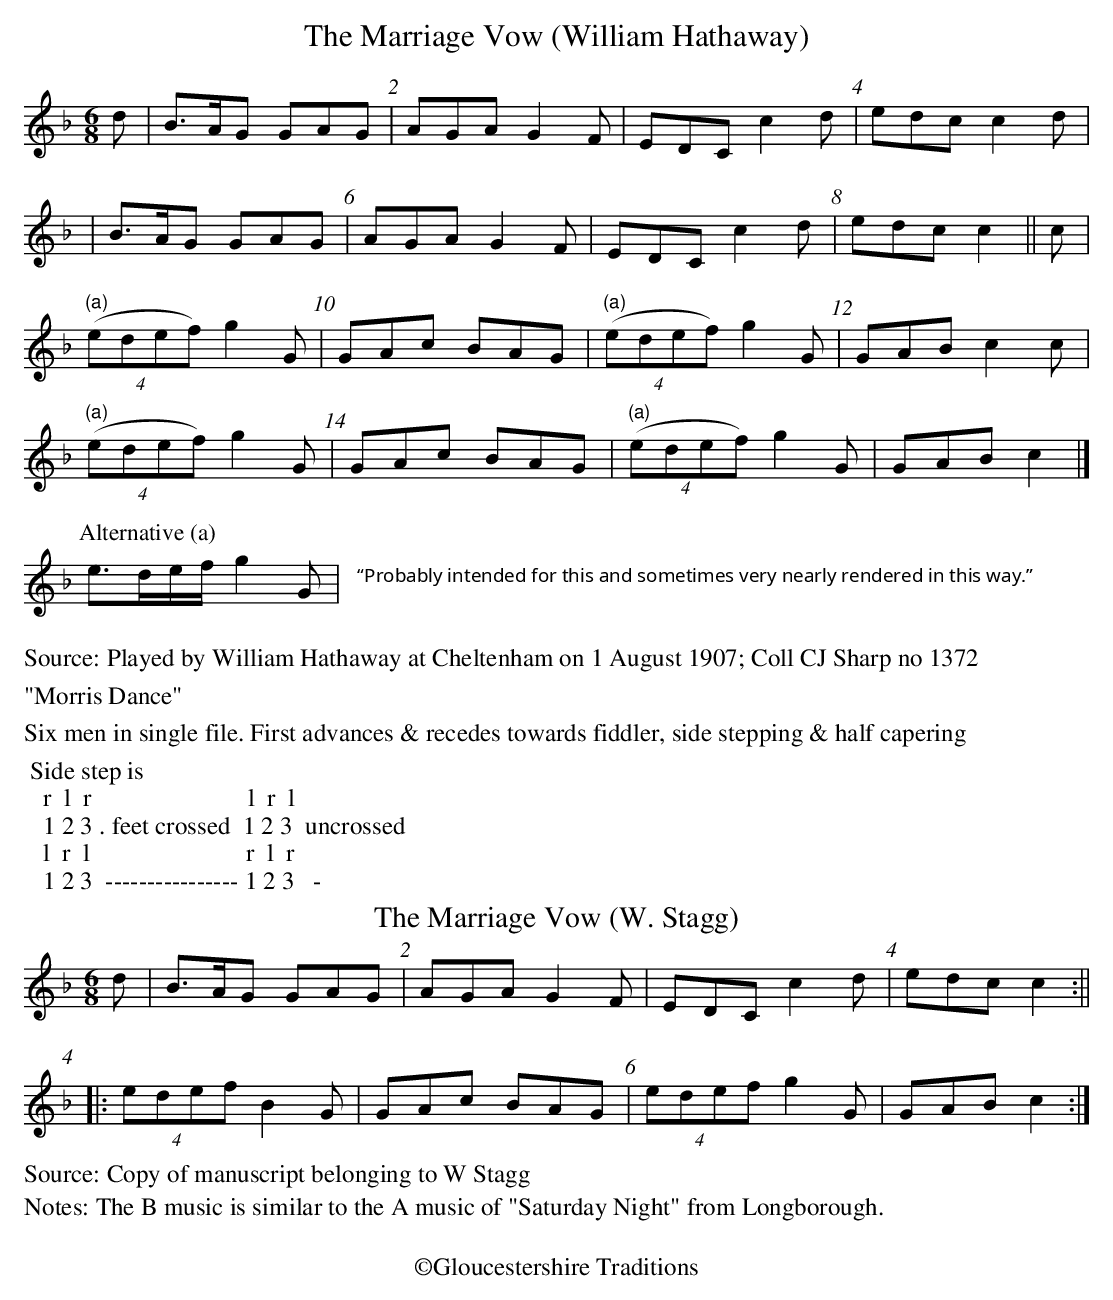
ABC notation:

X:1
T:The Marriage Vow (William Hathaway)
M:6/8
L:1/8
K:C mix
d|B>AG GAG|AGA G2F|EDC c2d|edc c2d|
|B>AG GAG|AGA G2F|EDC c2d|edc c2||c|
"^(a)"((4edef)g2G|GAc BAG|"^(a)"((4edef) g2G|GAB c2c|
"^(a)"((4edef) g2G|GAc BAG|"^(a)"((4edef) g2G\
|GAB c2|]
[P:Alternative (a)]e3/2d/e/f/ g2G"@12, 5“Probably intended for this and sometimes very nearly rendered in this way.”"|
%%text Source: Played by William Hathaway at Cheltenham on 1 August 1907; Coll CJ Sharp no 1372
%%text "Morris Dance"
%%text Six men in single file. First advances & recedes towards fiddler, side stepping & half capering
%%begintext
%% Side step is
%%   r  l  r                         l  r  l
%%   1 2 3 . feet crossed  1 2 3  uncrossed
%%   l  r  l                         r  l  r
%%   1 2 3  ---------------- 1 2 3   -
%% endtext
T:The Marriage Vow (W. Stagg)
d|B>AG GAG|AGA G2F|EDC c2d|edc c2:||
|:(4edef B2G|GAc BAG|(4edef g2G|GAB c2:|
